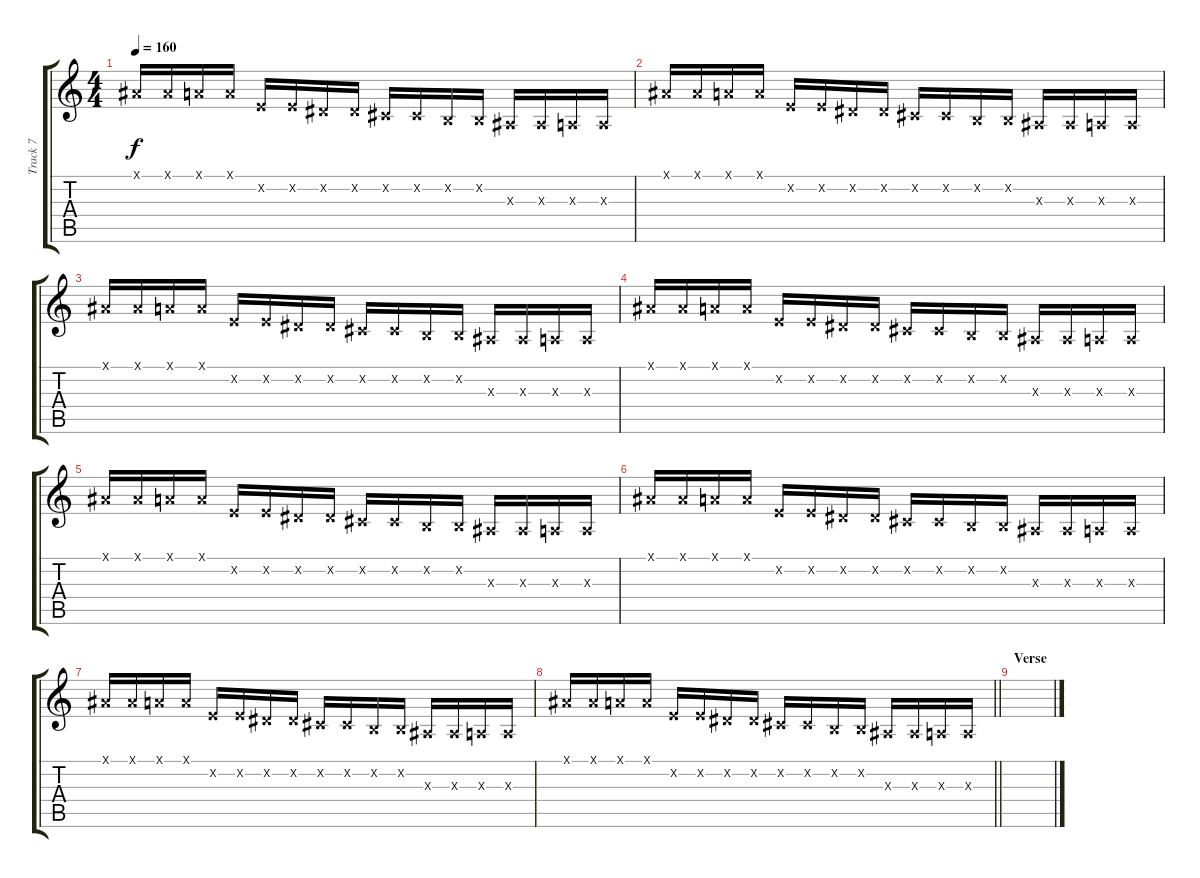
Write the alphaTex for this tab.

\track ("Track 7" "Track 7") {instrument telephonering}
\staff {score tabs}
\tuning (E4 B3 G3 D3 A2 E2) {hide}
\ts (4 4)
\tempo 160
\clef g2
\ks c
6.1{x}.16{dy f balance 0} 6.1{x}.16 5.1{x}.16 5.1{x}.16 5.2{x}.16 5.2{x}.16 4.2{x}.16 4.2{x}.16 2.2{x}.16 2.2{x}.16 0.2{x}.16 0.2{x}.16 3.3{x}.16 3.3{x}.16 2.3{x}.16 2.3{x}.16 |
6.1{x}.16{balance 16} 6.1{x}.16 5.1{x}.16 5.1{x}.16 5.2{x}.16 5.2{x}.16 4.2{x}.16 4.2{x}.16 2.2{x}.16 2.2{x}.16 0.2{x}.16 0.2{x}.16 3.3{x}.16 3.3{x}.16 2.3{x}.16 2.3{x}.16 |
6.1{x}.16{balance 0} 6.1{x}.16 5.1{x}.16 5.1{x}.16 5.2{x}.16 5.2{x}.16 4.2{x}.16 4.2{x}.16 2.2{x}.16 2.2{x}.16 0.2{x}.16 0.2{x}.16 3.3{x}.16 3.3{x}.16 2.3{x}.16 2.3{x}.16 |
6.1{x}.16{balance 16} 6.1{x}.16 5.1{x}.16 5.1{x}.16 5.2{x}.16 5.2{x}.16 4.2{x}.16 4.2{x}.16 2.2{x}.16 2.2{x}.16 0.2{x}.16 0.2{x}.16 3.3{x}.16 3.3{x}.16 2.3{x}.16 2.3{x}.16 |
6.1{x}.16{balance 0} 6.1{x}.16 5.1{x}.16 5.1{x}.16 5.2{x}.16 5.2{x}.16 4.2{x}.16 4.2{x}.16 2.2{x}.16 2.2{x}.16 0.2{x}.16 0.2{x}.16 3.3{x}.16 3.3{x}.16 2.3{x}.16 2.3{x}.16 |
6.1{x}.16{balance 16} 6.1{x}.16 5.1{x}.16 5.1{x}.16 5.2{x}.16 5.2{x}.16 4.2{x}.16 4.2{x}.16 2.2{x}.16 2.2{x}.16 0.2{x}.16 0.2{x}.16 3.3{x}.16 3.3{x}.16 2.3{x}.16 2.3{x}.16 |
6.1{x}.16{balance 0} 6.1{x}.16 5.1{x}.16 5.1{x}.16 5.2{x}.16 5.2{x}.16 4.2{x}.16 4.2{x}.16 2.2{x}.16 2.2{x}.16 0.2{x}.16 0.2{x}.16 3.3{x}.16 3.3{x}.16 2.3{x}.16 2.3{x}.16 |
\barLineRight lightlight
6.1{x}.16{balance 16} 6.1{x}.16 5.1{x}.16 5.1{x}.16 5.2{x}.16 5.2{x}.16 4.2{x}.16 4.2{x}.16 2.2{x}.16 2.2{x}.16 0.2{x}.16 0.2{x}.16 3.3{x}.16 3.3{x}.16 2.3{x}.16 2.3{x}.16 |
\section ("" "Verse")
